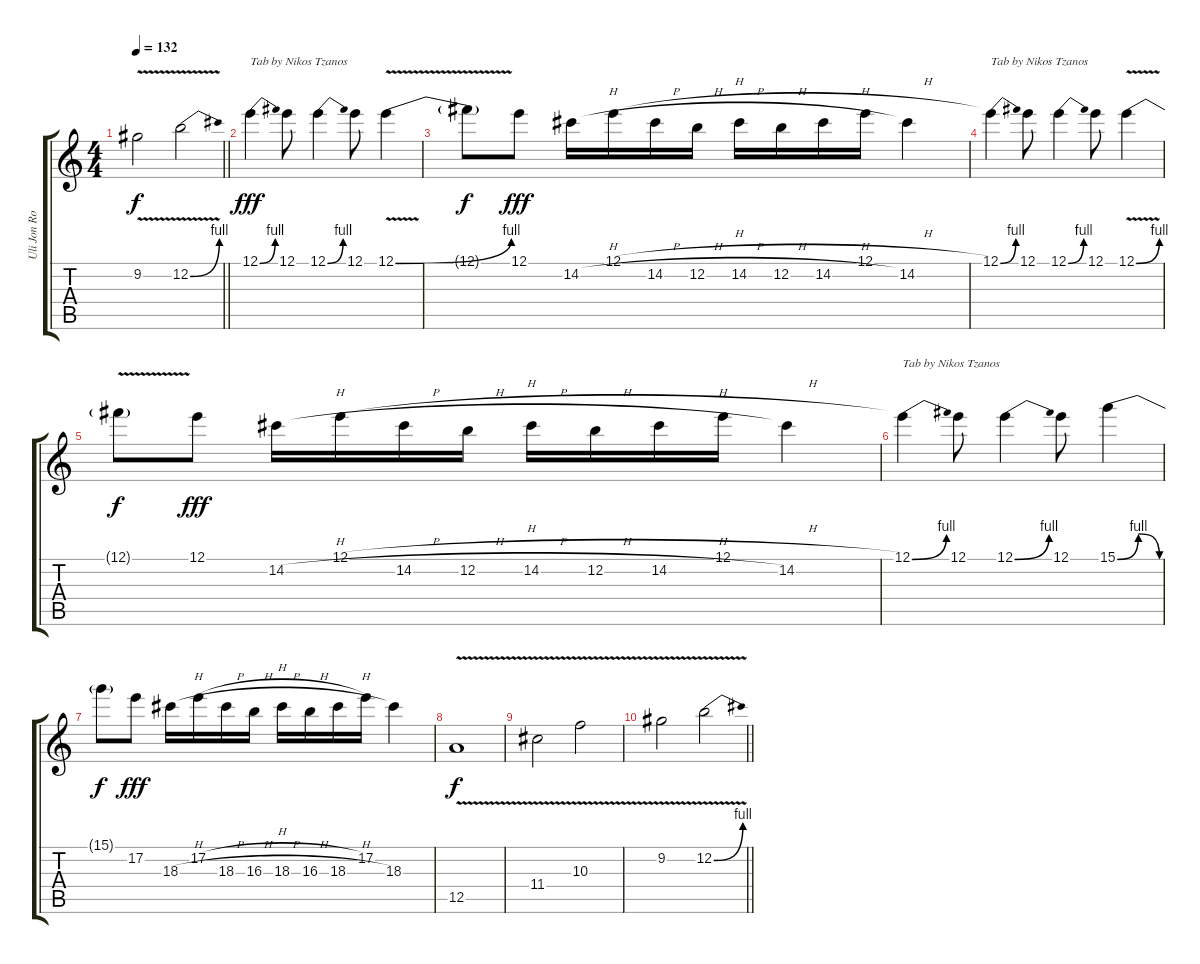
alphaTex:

\track ("Uli Jon Roth" "Uli Jon Ro") {instrument overdrivenguitar}
\staff {score tabs}
\tuning (E4 B3 G3 D3 A2 E2) {hide}
\ts (4 4)
\tempo 132
\clef g2
\barLineRight lightlight
\ks c
9.2{v}.2{dy f} 12.2{be (bend 0 0 60 4) v}.2 |
12.1{be (bend 0 0 60 4)}.4{txt "Tab by Nikos Tzanos" dy fff} 12.1.8 12.1{be (bend 0 0 60 4)}.4 12.1.8 12.1{be (bend 0 0 60 4) v}.4 |
12.1{t}.8{dy f} 12.1.8{dy fff} 14.2{h}.16 12.1{h}.16 14.2{h}.16 12.2{h}.16 14.2{h}.16 12.2{h}.16 14.2{h}.16 12.1{h}.16 14.2.4 |
12.1{be (bend 0 0 60 4)}.4{txt "Tab by Nikos Tzanos"} 12.1.8 12.1{be (bend 0 0 60 4)}.4 12.1.8 12.1{be (bend 0 0 60 4) v}.4 |
12.1{t}.8{dy f} 12.1.8{dy fff} 14.2{h}.16 12.1{h}.16 14.2{h}.16 12.2{h}.16 14.2{h}.16 12.2{h}.16 14.2{h}.16 12.1{h}.16 14.2.4 |
12.1{be (bend 0 0 60 4)}.4{txt "Tab by Nikos Tzanos"} 12.1.8 12.1{be (bend 0 0 60 4)}.4 12.1.8 15.1{be (bendrelease 0 0 15 4 45 4 60 0)}.4 |
15.1{t}.8{dy f} 17.2.8{dy fff} 18.3{h}.16 17.2{h}.16 18.3{h}.16 16.3{h}.16 18.3{h}.16 16.3{h}.16 18.3{h}.16 17.2.16 18.3.4 |
12.5{v}.1{dy f} |
11.4{v}.2 10.3{v}.2 |
\barLineRight lightlight
9.2{v}.2 12.2{be (bend 0 0 60 4) v}.2
